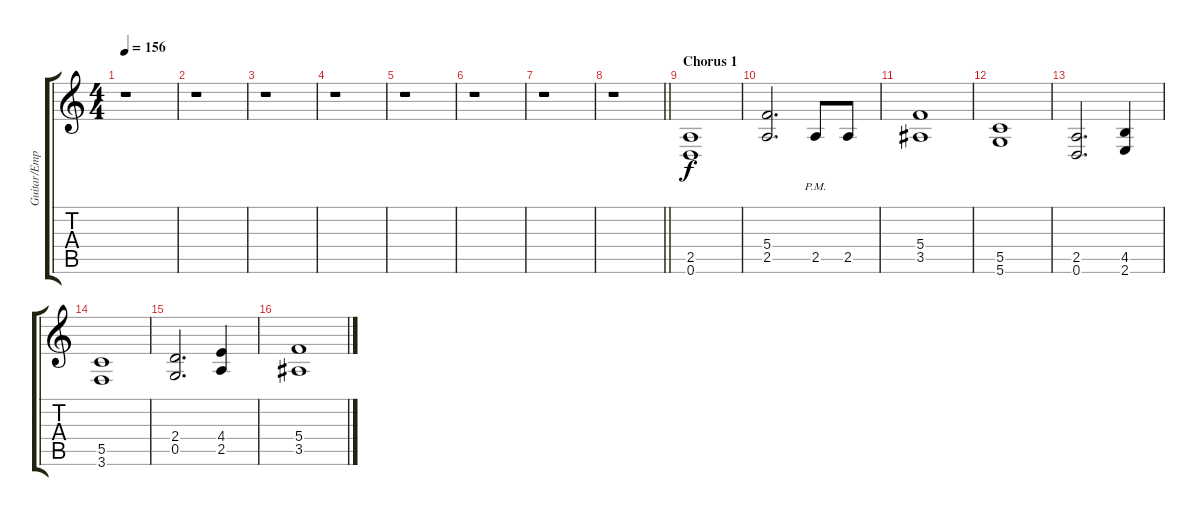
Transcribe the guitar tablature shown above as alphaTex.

\track ("Guitar/Emppu" "Guitar/Emp") {instrument distortionguitar}
\staff {score tabs}
\tuning (D4 A3 F3 C3 G2 D2) {hide}
\ts (4 4)
\tempo 156
\clef g2
\ks c
r.1{dy f} |
r.1 |
r.1 |
r.1 |
r.1 |
r.1 |
r.1 |
\barLineRight lightlight
r.1 |
\section ("" "Chorus 1")
(2.5 0.6).1 |
(5.4 2.5).2{d} 2.5{pm}.8 2.5.8 |
(5.4 3.5).1 |
(5.5 5.6).1 |
(2.5 0.6).2{d} (4.5 2.6).4 |
(5.5 3.6).1 |
(2.4 0.5).2{d} (4.4 2.5).4 |
(5.4 3.5).1
